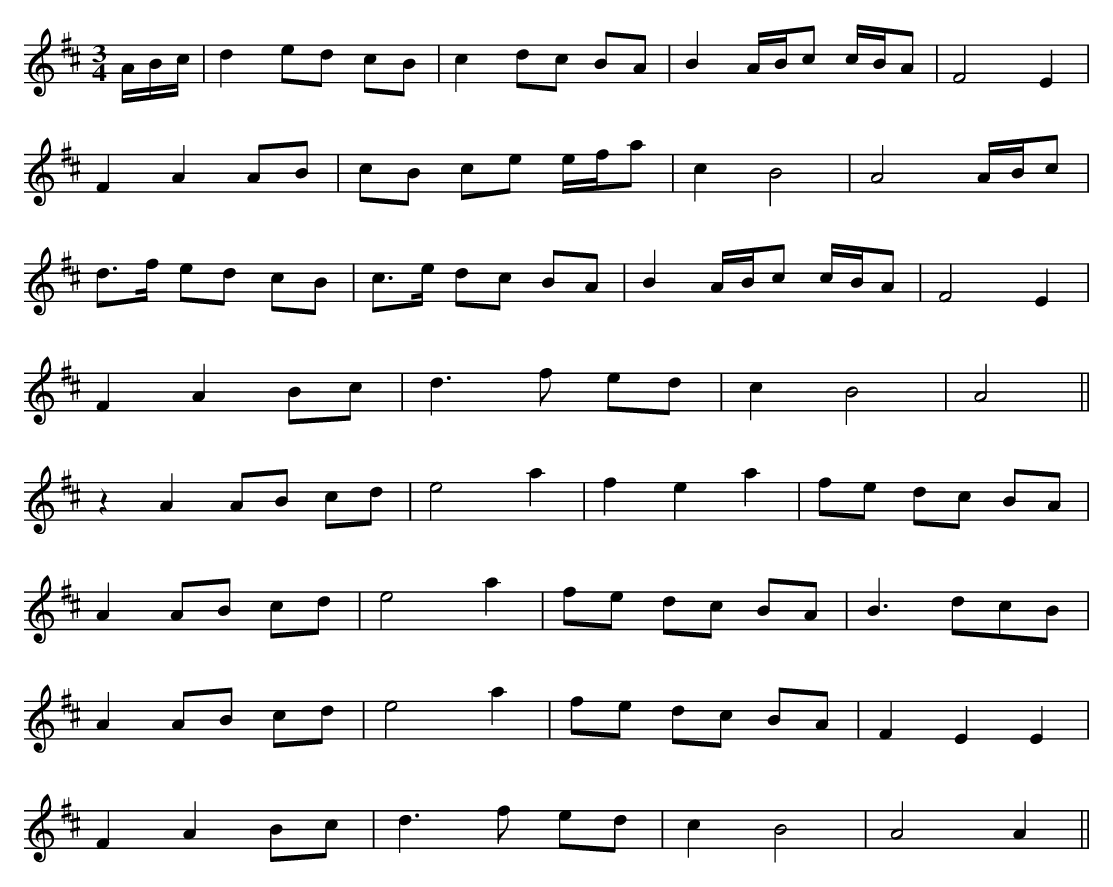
X:1
M:3/4
K:D
A/B/c/|d2 ed cB| c2 dc BA|B2 A/B/c c/B/A| F4 E2|
F2 A2 AB| cB ce e/f/a| c2 B4|A4 A/B/c|
 d>f ed cB| c>e dc BA|B2 A/B/c c/B/A| F4 E2|
F2 A2 Bc|d3f ed|c2 B4|A4||
z2 A2 AB cd| e4 a2|f2 e2 a2| fe dc BA|
A2 AB cd|e4 a2| fe dc BA| B3 dcB|
A2 AB cd|e4 a2| fe dc BA| F2 E2 E2|
F2 A2 Bc| d3f ed|c2 B4|A4 A2||
